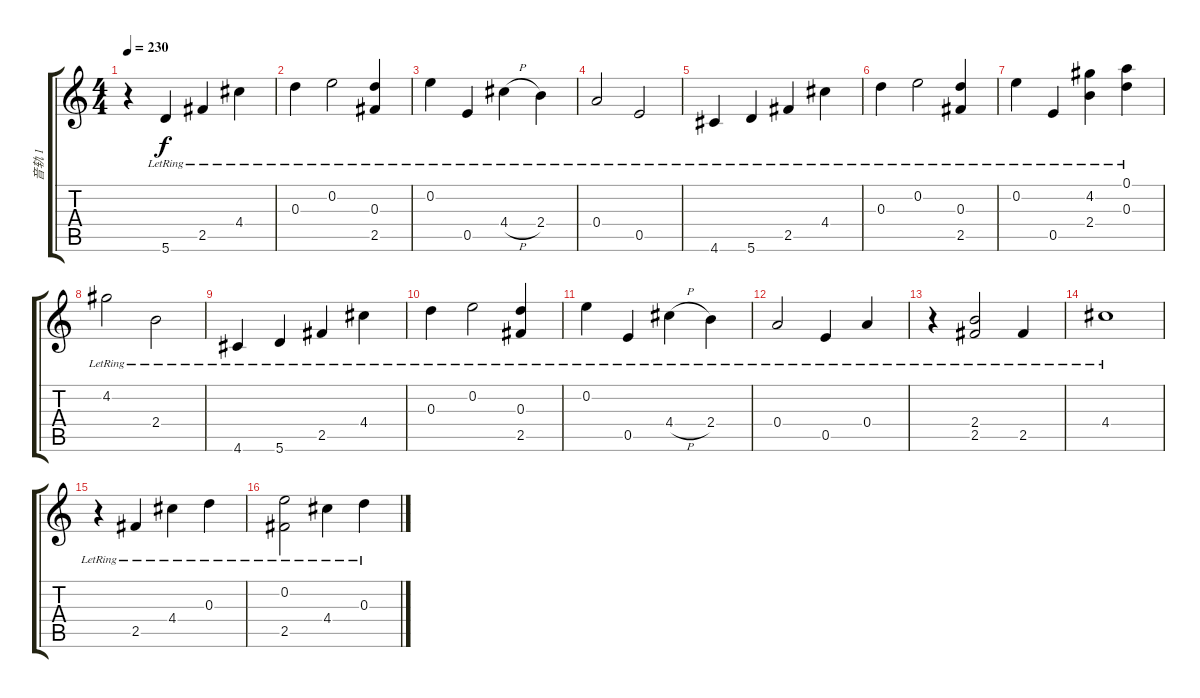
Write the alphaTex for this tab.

\track ("音轨 1" "音轨 1") {instrument acousticguitarsteel}
\staff {score tabs}
\tuning (A4 E4 D4 A3 E3 A2) {hide}
\ts (4 4)
\tempo 230
\clef g2
\ks c
r.4{dy f} 5.6{lr}.4 2.5{lr}.4 4.4{lr}.4 |
0.3{lr}.4 0.2{lr}.2 (0.3{lr} 2.5{lr}).4 |
0.2{lr}.4 0.5{lr}.4 4.4{h lr}.4 2.4{lr}.4 |
0.4{lr}.2 0.5{lr}.2 |
4.6{lr}.4 5.6{lr}.4 2.5{lr}.4 4.4{lr}.4 |
0.3{lr}.4 0.2{lr}.2 (0.3{lr} 2.5{lr}).4 |
0.2{lr}.4 0.5{lr}.4 (4.2{lr} 2.4{lr}).4 (0.1{lr} 0.3{lr}).4 |
4.2{lr}.2 2.4{lr}.2 |
4.6{lr}.4 5.6{lr}.4 2.5{lr}.4 4.4{lr}.4 |
0.3{lr}.4 0.2{lr}.2 (0.3{lr} 2.5{lr}).4 |
0.2{lr}.4 0.5{lr}.4 4.4{h lr}.4 2.4{lr}.4 |
0.4{lr}.2 0.5{lr}.4 0.4{lr}.4 |
r.4 (2.4{lr} 2.5{lr}).2 2.5{lr}.4 |
4.4{lr}.1 |
r.4 2.5{lr}.4 4.4{lr}.4 0.3{lr}.4 |
(0.2{lr} 2.5{lr}).2 4.4{lr}.4 0.3{lr}.4
